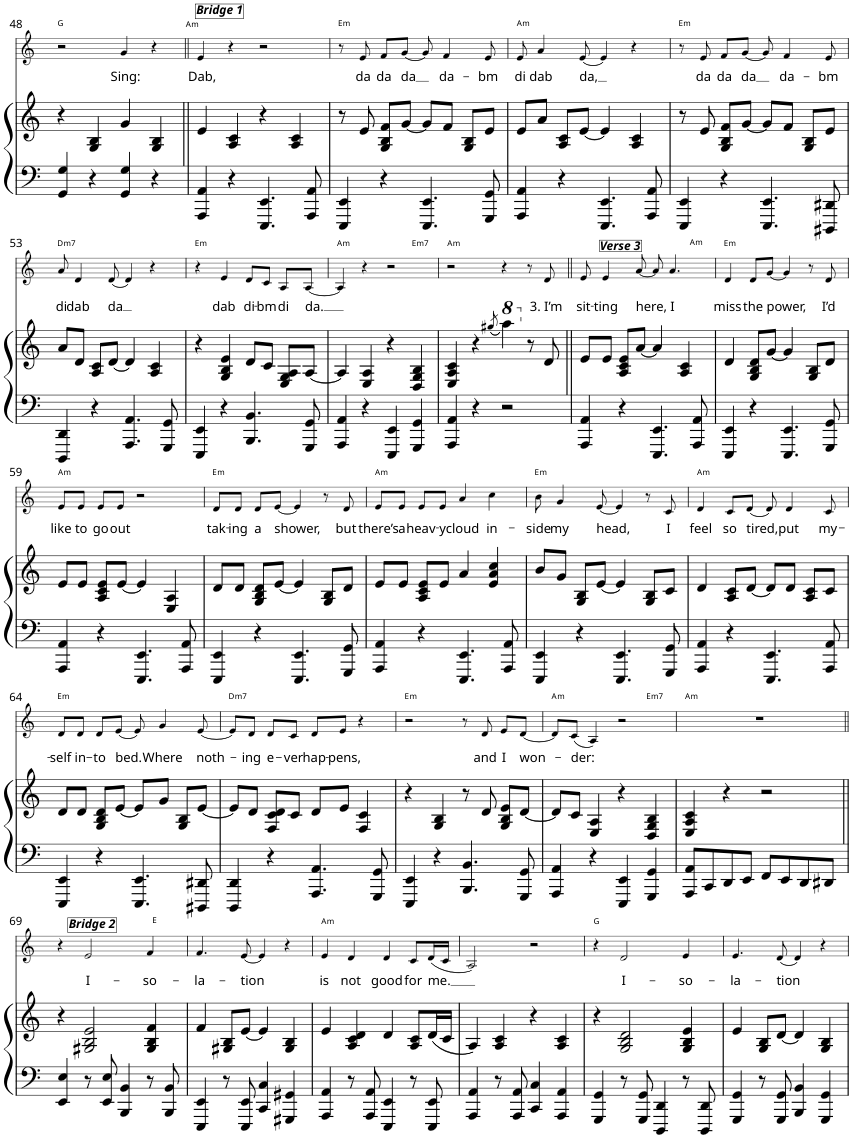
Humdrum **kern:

**kern	**kern	**kern	**text	**harte
*part2	*part2	*part1	*part1	*part1
*staff3	*staff2	*staff1	*staff1	*
*I"Piano	*	*I"Voice	*	*
*I'Pno	*	*	*	*
!!LO:PB:g=z
*clefF4	*clefG2	*clefG2	*	*
*k[]	*k[]	*k[]	*	*
*M4/4	*M4/4	*M4/4	*	*
=48	=48	=48	=48	=48
4GG/ 4G/	4r	2r	.	G:maj
4r	4G/ 4B/	.	.	.
!	!	!	!LO:LY:b	!
4GG/ 4G/	4g/	4g/	Sing:	.
4r	4G/ 4B/	4r	.	.
=49||	=49||	=49||	=49||	=49||
!	!	!LO:TX:a:Bi:t=Bridge 1	!	!
!	!	!	!LO:LY:b	!LO:H:kt=m
4AAA/ 4AA/	4e/	4e/	Dab,	A:min
4r	4A/ 4c/	4r	.	.
4.EEE/ 4.EE/	4r	2r	.	.
.	4A/ 4c/	.	.	.
8AAA/ 8AA/	.	.	.	.
=50	=50	=50	=50	=50
!	!	!	!	!LO:H:kt=m
4EEE/ 4EE/	8r	8r	.	E:min
!	!	!	!LO:LY:b	!
.	8e/	8e/	da	.
!	!	!	!LO:LY:b	!
4r	8G/ 8B/ 8f/L	8f/L	da	.
!	!	!	!LO:LY:b	!
.	[8g/J	[8g/J	da	.
4.EEE/ 4.EE/	8g/L]	8g/]	.	.
!	!	!	!LO:LY:b	!
.	8f/J	4f/	da-	.
.	8G/ 8B/L	.	.	.
!	!	!	!LO:LY:b	!
8GGG/ 8GG/	8e/J	8e/	-bm	.
=51	=51	=51	=51	=51
!	!	!	!LO:LY:b	!LO:H:kt=m
4AAA/ 4AA/	8e/L	8e/	di	A:min
!	!	!	!LO:LY:b	!
.	8a/J	4a/	dab	.
4r	8A/ 8c/L	.	.	.
!	!	!	!LO:LY:b	!
.	[8e/J	[8e/	da,	.
4.EEE/ 4.EE/	4e/]	4e/]	.	.
.	4A/ 4c/	4r	.	.
8AAA/ 8AA/	.	.	.	.
=52	=52	=52	=52	=52
!	!	!	!	!LO:H:kt=m
4EEE/ 4EE/	8r	8r	.	E:min
!	!	!	!LO:LY:b	!
.	8e/	8e/	da	.
!	!	!	!LO:LY:b	!
4r	8G/ 8B/ 8f/L	8f/L	da	.
!	!	!	!LO:LY:b	!
.	[8g/J	[8g/J	da	.
4.EEE/ 4.EE/	8g/L]	8g/]	.	.
!	!	!	!LO:LY:b	!
.	8f/J	4f/	da-	.
.	8G/ 8B/L	.	.	.
!	!	!	!LO:LY:b	!
8DDD#X/ 8DD#X/	8e/J	8e/	-bm	.
!!LO:LB:g=z
=53	=53	=53	=53	=53
!	!	!	!LO:LY:b	!LO:H:kt=m7
4DDD/ 4DD/	8a/L	8a/	di	D:min7
!	!	!	!LO:LY:b	!
.	8d/J	4d/	dab	.
4r	8A/ 8c/L	.	.	.
!	!	!	!LO:LY:b	!
.	[8d/J	[8d/	da	.
4.AAA/ 4.AA/	4d/]	4d/]	.	.
.	4A/ 4c/	4r	.	.
8GGG/ 8GG/	.	.	.	.
=54	=54	=54	=54	=54
!	!	!	!	!LO:H:kt=m
4EEE/ 4EE/	4r	4r	.	E:min
!	!	!	!LO:LY:b	!
4r	4G/ 4B/ 4e/	4e/	dab	.
!	!	!	!LO:LY:b	!
4.BBB/ 4.BB/	8d/L	8d/L	di-	.
!	!	!	!LO:LY:b	!
.	8c/J	8c/J	-bm	.
!	!	!	!LO:LY:b	!
.	8E/ 8G/ 8A/L	8A/L	di	.
!	!	!	!LO:LY:b	!
8GGG/ 8GG/	[8A/J	[8A/J	da.	.
=55	=55	=55	=55	=55
!	!	!	!	!LO:H:kt=m
*	*	*^	*	*
4AAA/ 4AA/	4A/]	4A/]	2.ryy	.	A:min
4r	4E/ 4A/	4r	.	.	.
4EEE/ 4EE/	4r	2r	.	.	.
!	!	!	!	!	!LO:H:kt=m7
4GGG/ 4GG/	4D/ 4G/ 4B/	.	4ryy	.	E:min7
=56	=56	=56	=56	=56	=56
!	!	!	!	!	!LO:H:kt=m
*	*	*v	*v	*	*
4AAA/ 4AA/	4E/ 4A/ 4c/	2r	.	A:min
4r	4r	.	.	.
.	(8qggg#X/	.	.	.
2r	4aaa\)	4r	.	.
.	8r	8r	.	.
!	!	!	!LO:LY:b	!
.	8d/	8d/	3. I’m	.
=57||	=57||	=57||	=57||	=57||
!	!	!LO:TX:a:Bi:t=Verse 3	!	!
!	!	!	!LO:LY:b	!LO:H:kt=m
4AAA/ 4AA/	8e/L	8e/	sit-	A:min
!	!	!	!LO:LY:b	!
.	8e/J	4e/	-ting	.
4r	8A/ 8c/ 8e/L	.	.	.
!	!	!	!LO:LY:b	!
.	[8a/J	[8a/	here,	.
4.EEE/ 4.EE/	4a/]	8a/]	.	.
!	!	!	!LO:LY:b	!
.	.	4.a/	I	.
.	4A/ 4c/	.	.	.
8AAA/ 8AA/	.	.	.	.
=58	=58	=58	=58	=58
!	!	!	!LO:LY:b	!LO:H:kt=m
4EEE/ 4EE/	4d/	4d/	miss	E:min
!	!	!	!LO:LY:b	!
4r	8G/ 8B/ 8d/L	8d/L	the	.
!	!	!	!LO:LY:b	!
.	[8g/J	[8g/J	power,	.
4.EEE/ 4.EE/	4g/]	4g/]	.	.
.	8G/ 8B/L	8r	.	.
!	!	!	!LO:LY:b	!
8GGG/ 8GG/	8d/J	8d/	I’d	.
!!LO:LB:g=z
=59	=59	=59	=59	=59
!	!	!	!LO:LY:b	!LO:H:kt=m
4AAA/ 4AA/	8e/L	8e/L	like	A:min
!	!	!	!LO:LY:b	!
.	8e/J	8e/J	to	.
!	!	!	!LO:LY:b	!
4r	8A/ 8c/ 8e/L	8e/L	go	.
!	!	!	!LO:LY:b	!
.	[8e/J	8e/J	out	.
4.EEE/ 4.EE/	4e/]	2r	.	.
.	4E/ 4A/	.	.	.
8AAA/ 8AA/	.	.	.	.
=60	=60	=60	=60	=60
!	!	!	!LO:LY:b	!LO:H:kt=m
4EEE/ 4EE/	8d/L	8d/L	tak-	E:min
!	!	!	!LO:LY:b	!
.	8d/J	8d/J	-ing	.
!	!	!	!LO:LY:b	!
4r	8G/ 8B/ 8d/L	8d/L	a	.
!	!	!	!LO:LY:b	!
.	[8e/J	[8e/J	shower,	.
4.EEE/ 4.EE/	4e/]	4e/]	.	.
.	8G/ 8B/L	8r	.	.
!	!	!	!LO:LY:b	!
8GGG/ 8GG/	8d/J	8d/	but	.
=61	=61	=61	=61	=61
!	!	!	!LO:LY:b	!LO:H:kt=m
4AAA/ 4AA/	8e/L	8e/L	there’s	A:min
!	!	!	!LO:LY:b	!
.	8e/J	8e/J	a	.
!	!	!	!LO:LY:b	!
4r	8A/ 8c/ 8e/L	8e/L	heav-	.
!	!	!	!LO:LY:b	!
.	8e/J	8e/J	-y	.
!	!	!	!LO:LY:b	!
4.EEE/ 4.EE/	4a/	4a/	cloud	.
!	!	!	!LO:LY:b	!
.	4e/ 4a/ 4cc/	4cc\	in-	.
8AAA/ 8AA/	.	.	.	.
=62	=62	=62	=62	=62
!	!	!	!LO:LY:b	!LO:H:kt=m
4EEE/ 4EE/	8b/L	8b\	-side	E:min
!	!	!	!LO:LY:b	!
.	8g/J	4g/	my	.
4r	8G/ 8B/L	.	.	.
!	!	!	!LO:LY:b	!
.	[8e/J	[8e/	head,	.
4.EEE/ 4.EE/	4e/]	4e/]	.	.
.	8G/ 8B/L	8r	.	.
!	!	!	!LO:LY:b	!
8GGG/ 8GG/	8c/J	8c/	I	.
=63	=63	=63	=63	=63
!	!	!	!LO:LY:b	!LO:H:kt=m
4AAA/ 4AA/	4d/	4d/	feel	A:min
!	!	!	!LO:LY:b	!
4r	8A/ 8c/L	8c/L	so	.
!	!	!	!LO:LY:b	!
.	[8d/J	[8d/J	tired,	.
4.EEE/ 4.EE/	8d/L]	8d/]	.	.
!	!	!	!LO:LY:b	!
.	8d/J	4d/	put	.
.	8A/ 8c/L	.	.	.
!	!	!	!LO:LY:b	!
8AAA/ 8AA/	8c/J	8c/	my-	.
!!LO:LB:g=z
=64	=64	=64	=64	=64
!	!	!	!LO:LY:b	!LO:H:kt=m
4EEE/ 4EE/	8d/L	8d/L	-self	E:min
!	!	!	!LO:LY:b	!
.	8d/J	8d/J	in-	.
!	!	!	!LO:LY:b	!
4r	8G/ 8B/ 8d/L	8d/L	-to	.
!	!	!	!LO:LY:b	!
.	[8e/J	[8e/J	bed.	.
4.EEE/ 4.EE/	8e/L]	8e/]	.	.
!	!	!	!LO:LY:b	!
.	8g/J	4g/	Where	.
.	8G/ 8B/L	.	.	.
!	!	!	!LO:LY:b	!
8DDD#X/ 8DD#X/	[8e/J	[8e/	noth-	.
=65	=65	=65	=65	=65
!	!	!	!	!LO:H:kt=m7
4DDD/ 4DD/	8e/L]	8e/L]	.	D:min7
!	!	!	!LO:LY:b	!
.	8d/J	8d/J	-ing	.
!	!	!	!LO:LY:b	!
4r	8F/ 8c/ 8d/L	8d/L	e-	.
!	!	!	!LO:LY:b	!
.	8c/J	8c/J	-ver	.
!	!	!	!LO:LY:b	!
4.AAA/ 4.AA/	8d/L	8d/L	hap-	.
!	!	!	!LO:LY:b	!
.	8e/J	8e/J	-pens,	.
.	4F/ 4c/	4r	.	.
8GGG/ 8GG/	.	.	.	.
=66	=66	=66	=66	=66
!	!	!	!	!LO:H:kt=m
4EEE/ 4EE/	4r	2r	.	E:min
4r	4G/ 4B/	.	.	.
4.BBB/ 4.BB/	8r	8r	.	.
!	!	!	!LO:LY:b	!
.	8d/	8d/	and	.
!	!	!	!LO:LY:b	!
.	8G/ 8B/ 8e/L	8e/L	I	.
!	!	!	!LO:LY:b	!
8GGG/ 8GG/	[8d/J	[8d/J	won-	.
=67	=67	=67	=67	=67
!	!	!	!	!LO:H:kt=m
*	*	*^	*	*
4AAA/ 4AA/	8d/L]	8d/L]	2.ryy	.	A:min
!	!	!	!	!LO:LY:b	!
.	8c/J	(8c/J	.	-der:	.
4r	4E/ 4A/	4A/)	.	.	.
4EEE/ 4EE/	4r	2r	.	.	.
!	!	!	!	!	!LO:H:kt=m7
4GGG/ 4GG/	4D/ 4G/ 4B/	.	4ryy	.	E:min7
=68	=68	=68	=68	=68	=68
!	!	!	!	!	!LO:H:kt=m
*	*	*v	*v	*	*
8AAA/ 8AA/L	4E/ 4A/ 4c/	1r	.	A:min
8CC/	.	.	.	.
8DD/	4r	.	.	.
8EE/J	.	.	.	.
8FF/L	2r	.	.	.
8EE/	.	.	.	.
8DD/	.	.	.	.
8DD#X/J	.	.	.	.
!!LO:LB:g=z
=69||	=69||	=69||	=69||	=69||
!	!	!LO:TX:a:Bi:t=Bridge 2	!	!
4EE/ 4E/	4r	4r	.	E:maj
!	!	!	!LO:LY:b	!
8r	2G#X/ 2B/ 2e/	2e/	I-	.
8EE/ 8E/	.	.	.	.
4BBB/ 4BB/	.	.	.	.
!	!	!	!LO:LY:b	!
8r	4G#/ 4B/ 4f/	4f/	-so-	.
8BBB/ 8BB/	.	.	.	.
=70	=70	=70	=70	=70
!	!	!	!LO:LY:b	!
4EEE/ 4EE/	4f/	4.f/	-la-	.
8r	8G#X/ 8B/L	.	.	.
!	!	!	!LO:LY:b	!
8EEE/ 8EE/	[8e/J	[8e/	-tion	.
4CC/ 4C/	4e/]	4e/]	.	.
4GGG#X/ 4GG#X/	4G#/ 4B/	4r	.	.
=71	=71	=71	=71	=71
!	!	!	!LO:LY:b	!LO:H:kt=m
4AAA/ 4AA/	4e/	4e/	is	A:min
!	!	!	!LO:LY:b	!
8r	4A/ 4c/ 4d/	4d/	not	.
8AAA/ 8AA/	.	.	.	.
!	!	!	!LO:LY:b	!
4EEE/ 4EE/	4d/	4d/	good	.
!	!	!	!LO:LY:b	!
8r	8A/ 8c/L	8c/L	for	.
!	!	!	!LO:LY:b	!
8EEE/ 8EE/	(16d/L	(16d/L	me.	.
.	16c/JJ	16c/JJ	.	.
=72	=72	=72	=72	=72
4AAA/ 4AA/	4A/)	2A/)	.	.
8r	4A/ 4c/	.	.	.
8AAA/ 8AA/	.	.	.	.
4CC/ 4C/	4r	2r	.	.
4AAA/ 4AA/	4A/ 4c/	.	.	.
=73	=73	=73	=73	=73
4GGG/ 4GG/	4r	4r	.	G:maj
!	!	!	!LO:LY:b	!
8r	2G/ 2B/ 2d/	2d/	I-	.
8GGG/ 8GG/	.	.	.	.
4DDD/ 4DD/	.	.	.	.
!	!	!	!LO:LY:b	!
8r	4G/ 4B/ 4e/	4e/	-so-	.
8DDD/ 8DD/	.	.	.	.
=74	=74	=74	=74	=74
!	!	!	!LO:LY:b	!
4GGG/ 4GG/	4e/	4.e/	-la-	.
8r	8G/ 8B/L	.	.	.
!	!	!	!LO:LY:b	!
8GGG/ 8GG/	[8d/J	[8d/	-tion	.
4BBB/ 4BB/	4d/]	4d/]	.	.
4GGG/ 4GG/	4G/ 4B/	4r	.	.
=	=	=	=	=
*-	*-	*-	*-	*-
